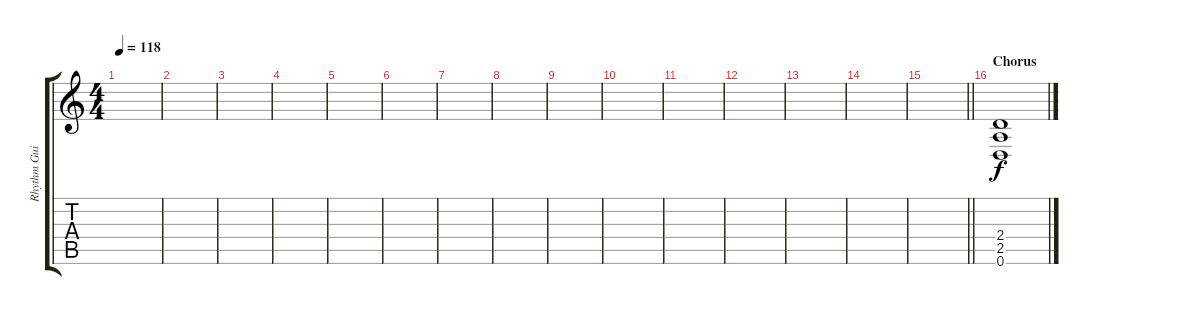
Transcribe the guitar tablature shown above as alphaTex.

\track ("Rhythm Guitar" "Rhythm Gui") {instrument distortionguitar}
\staff {score tabs}
\tuning (D4 A3 F3 C3 G2 D2) {hide}
\ts (4 4)
\tempo 118
\clef g2
\ks c
|
|
|
|
|
|
|
|
|
|
|
|
|
|
\barLineRight lightlight
|
\section ("" "Chorus")
(2.4 2.5 0.6).1
